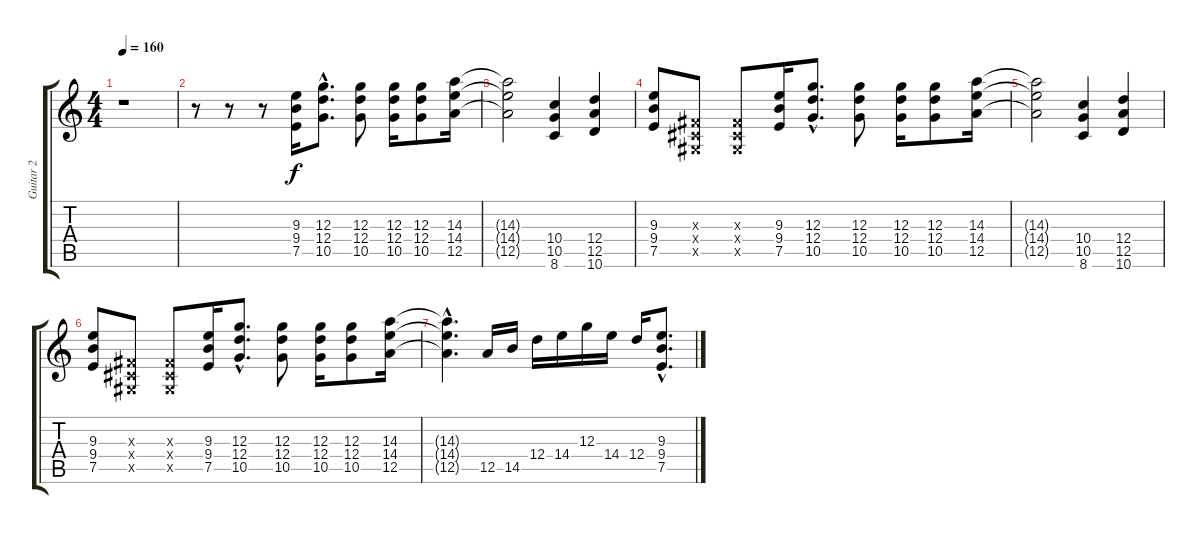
\track ("Guitar 2" "Guitar 2") {instrument distortionguitar}
\staff {score tabs}
\tuning (E4 B3 G3 D3 A2 E2) {hide}
\ts (4 4)
\tempo 160
\clef g2
\ks c
r.1{dy f} |
r.8 r.8 r.8 (9.3 9.4 7.5).16 (12.3{hac} 12.4{hac} 10.5{hac}).8{d} (12.3 12.4 10.5).8 (12.3 12.4 10.5).16 (12.3 12.4 10.5).8 (14.3 14.4 12.5).16 |
(14.3{t} 14.4{t} 12.5{t}).2 (10.4 10.5 8.6).4 (12.4 12.5 10.6).4 |
(9.3 9.4 7.5).8 (-1.3{x} -1.4{x} -1.5{x}).8 (-1.3{x} -1.4{x} -1.5{x}).8 (9.3 9.4 7.5).16 (12.3{hac} 12.4{hac} 10.5{hac}).8{d} (12.3 12.4 10.5).8 (12.3 12.4 10.5).16 (12.3 12.4 10.5).8 (14.3 14.4 12.5).16 |
(14.3{t} 14.4{t} 12.5{t}).2 (10.4 10.5 8.6).4 (12.4 12.5 10.6).4 |
(9.3 9.4 7.5).8 (-1.3{x} -1.4{x} -1.5{x}).8 (-1.3{x} -1.4{x} -1.5{x}).8 (9.3 9.4 7.5).16 (12.3{hac} 12.4{hac} 10.5{hac}).8{d} (12.3 12.4 10.5).8 (12.3 12.4 10.5).16 (12.3 12.4 10.5).8 (14.3 14.4 12.5).16 |
(14.3{hac t} 14.4{hac t} 12.5{hac t}).4{d} 12.5.16 14.5.16 12.4.16 14.4.16 12.3.16 14.4.16 12.4.16 (9.3{hac} 9.4{hac} 7.5{hac}).8{d}
